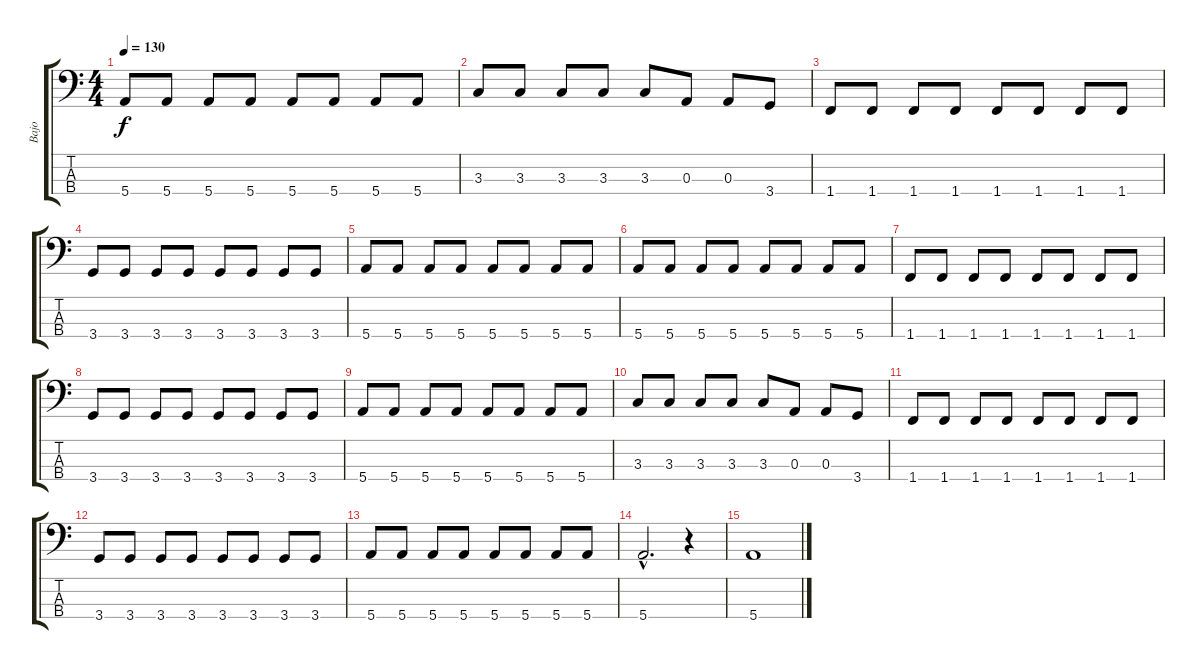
\track ("Bajo" "Bajo") {instrument acousticguitarnylon}
\staff {score tabs}
\tuning (G2 D2 A1 E1) {hide}
\ts (4 4)
\tempo 130
\clef f4
\ks c
5.4.8{dy f} 5.4.8 5.4.8 5.4.8 5.4.8 5.4.8 5.4.8 5.4.8 |
3.3.8 3.3.8 3.3.8 3.3.8 3.3.8 0.3.8 0.3.8 3.4.8 |
1.4.8 1.4.8 1.4.8 1.4.8 1.4.8 1.4.8 1.4.8 1.4.8 |
3.4.8 3.4.8 3.4.8 3.4.8 3.4.8 3.4.8 3.4.8 3.4.8 |
5.4.8 5.4.8 5.4.8 5.4.8 5.4.8 5.4.8 5.4.8 5.4.8 |
5.4.8 5.4.8 5.4.8 5.4.8 5.4.8 5.4.8 5.4.8 5.4.8 |
1.4.8 1.4.8 1.4.8 1.4.8 1.4.8 1.4.8 1.4.8 1.4.8 |
3.4.8 3.4.8 3.4.8 3.4.8 3.4.8 3.4.8 3.4.8 3.4.8 |
5.4.8 5.4.8 5.4.8 5.4.8 5.4.8 5.4.8 5.4.8 5.4.8 |
3.3.8 3.3.8 3.3.8 3.3.8 3.3.8 0.3.8 0.3.8 3.4.8 |
1.4.8 1.4.8 1.4.8 1.4.8 1.4.8 1.4.8 1.4.8 1.4.8 |
3.4.8 3.4.8 3.4.8 3.4.8 3.4.8 3.4.8 3.4.8 3.4.8 |
5.4.8 5.4.8 5.4.8 5.4.8 5.4.8 5.4.8 5.4.8 5.4.8 |
5.4{hac}.2{d} r.4 |
5.4.1
